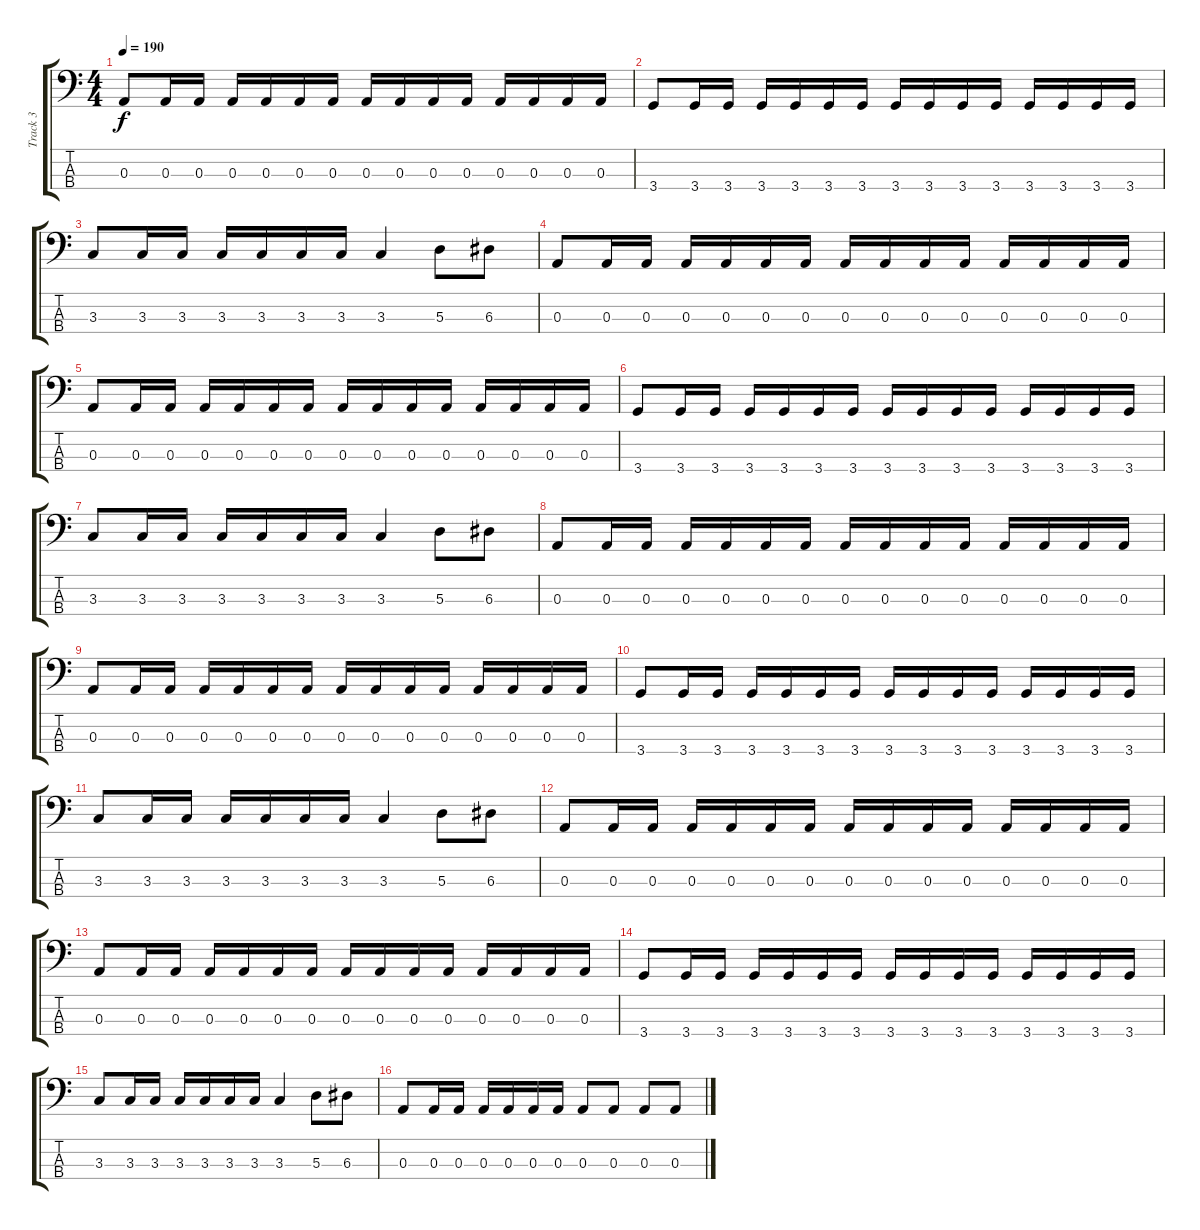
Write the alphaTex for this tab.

\track ("Track 3" "Track 3") {instrument electricbasspick}
\staff {score tabs}
\tuning (G2 D2 A1 E1) {hide}
\ts (4 4)
\tempo 190
\clef f4
\ks c
0.3.8{dy f} 0.3.16 0.3.16 0.3.16 0.3.16 0.3.16 0.3.16 0.3.16 0.3.16 0.3.16 0.3.16 0.3.16 0.3.16 0.3.16 0.3.16 |
3.4.8 3.4.16 3.4.16 3.4.16 3.4.16 3.4.16 3.4.16 3.4.16 3.4.16 3.4.16 3.4.16 3.4.16 3.4.16 3.4.16 3.4.16 |
3.3.8 3.3.16 3.3.16 3.3.16 3.3.16 3.3.16 3.3.16 3.3.4 5.3.8 6.3.8 |
0.3.8 0.3.16 0.3.16 0.3.16 0.3.16 0.3.16 0.3.16 0.3.16 0.3.16 0.3.16 0.3.16 0.3.16 0.3.16 0.3.16 0.3.16 |
0.3.8 0.3.16 0.3.16 0.3.16 0.3.16 0.3.16 0.3.16 0.3.16 0.3.16 0.3.16 0.3.16 0.3.16 0.3.16 0.3.16 0.3.16 |
3.4.8 3.4.16 3.4.16 3.4.16 3.4.16 3.4.16 3.4.16 3.4.16 3.4.16 3.4.16 3.4.16 3.4.16 3.4.16 3.4.16 3.4.16 |
3.3.8 3.3.16 3.3.16 3.3.16 3.3.16 3.3.16 3.3.16 3.3.4 5.3.8 6.3.8 |
0.3.8 0.3.16 0.3.16 0.3.16 0.3.16 0.3.16 0.3.16 0.3.16 0.3.16 0.3.16 0.3.16 0.3.16 0.3.16 0.3.16 0.3.16 |
0.3.8 0.3.16 0.3.16 0.3.16 0.3.16 0.3.16 0.3.16 0.3.16 0.3.16 0.3.16 0.3.16 0.3.16 0.3.16 0.3.16 0.3.16 |
3.4.8 3.4.16 3.4.16 3.4.16 3.4.16 3.4.16 3.4.16 3.4.16 3.4.16 3.4.16 3.4.16 3.4.16 3.4.16 3.4.16 3.4.16 |
3.3.8 3.3.16 3.3.16 3.3.16 3.3.16 3.3.16 3.3.16 3.3.4 5.3.8 6.3.8 |
0.3.8 0.3.16 0.3.16 0.3.16 0.3.16 0.3.16 0.3.16 0.3.16 0.3.16 0.3.16 0.3.16 0.3.16 0.3.16 0.3.16 0.3.16 |
0.3.8 0.3.16 0.3.16 0.3.16 0.3.16 0.3.16 0.3.16 0.3.16 0.3.16 0.3.16 0.3.16 0.3.16 0.3.16 0.3.16 0.3.16 |
3.4.8 3.4.16 3.4.16 3.4.16 3.4.16 3.4.16 3.4.16 3.4.16 3.4.16 3.4.16 3.4.16 3.4.16 3.4.16 3.4.16 3.4.16 |
3.3.8 3.3.16 3.3.16 3.3.16 3.3.16 3.3.16 3.3.16 3.3.4 5.3.8 6.3.8 |
0.3.8 0.3.16 0.3.16 0.3.16 0.3.16 0.3.16 0.3.16 0.3.8 0.3.8 0.3.8 0.3.8
